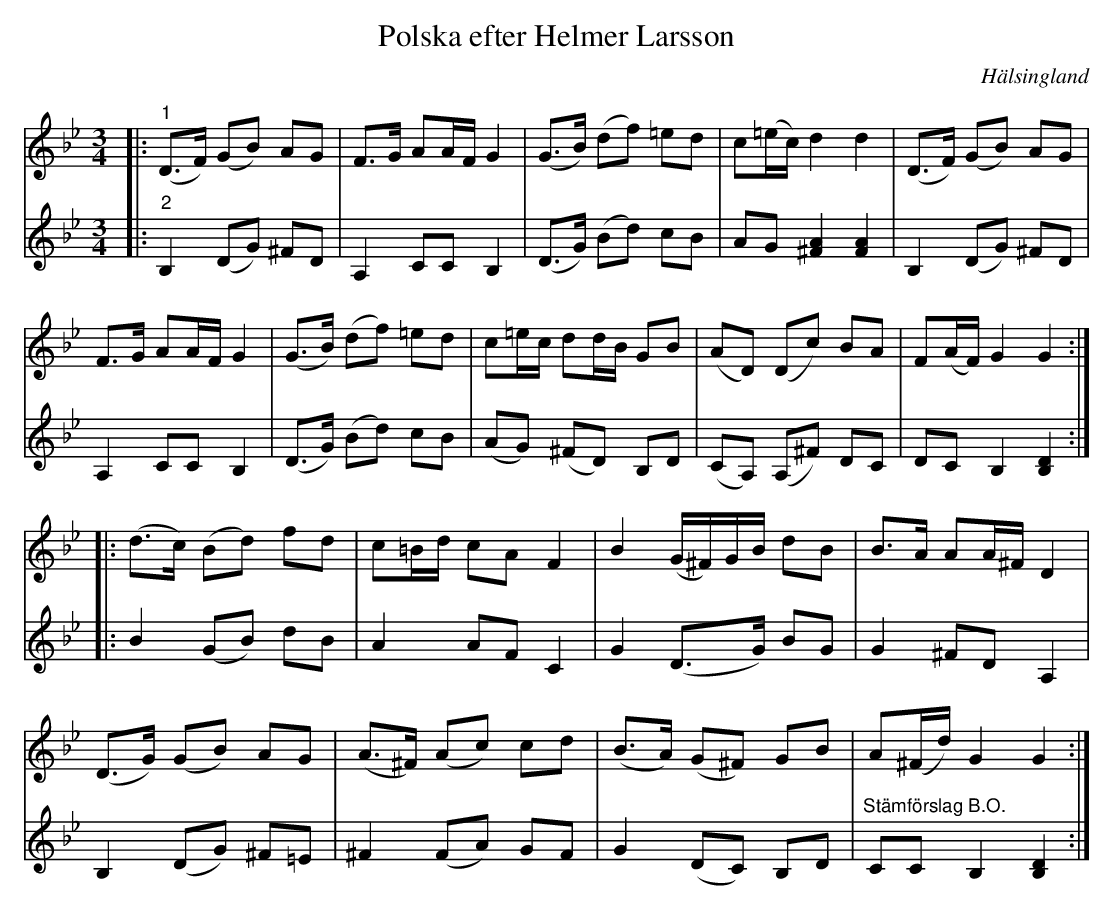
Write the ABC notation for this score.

X:1
T:Polska efter Helmer Larsson
O:Hälsingland
L:1/8
M:3/4
K:Gm
V:1
|:"^1" (D>F) (GB) AG | F>G AA/F/ G2 | (G>B) (df) =ed | c(=e/c/) d2 d2 | (D>F) (GB) AG |
 F>G AA/F/ G2 | (G>B) (df) =ed | c=e/c/ dd/B/ GB | (AD) (Dc) BA | F(A/F/) G2 G2 ::
(d>c) (Bd) fd | c=B/d/ cA F2 | B2 (G/^F/)G/B/ dB | B>A AA/^F/ D2 |
(D>G) (GB) AG | (A>^F) (Ac) cd | (B>A) (G^F) GB | A(^F/d/) G2 G2 :|
V:2
|:"^2" B,2 (DG) ^FD | A,2 CC B,2 | (D>G) (Bd) cB | AG [^FA]2 [FA]2 | B,2 (DG) ^FD |
A,2 CC B,2 | (D>G) (Bd) cB | (AG) (^FD) B,D | (CA,) (A,^F) DC | DC B,2 [B,D]2 ::
B2 (GB) dB | A2 AF C2 | G2 (D>G) BG | G2 ^FD A,2 |
B,2 (DG) ^F=E | ^F2 (FA) GF | G2 (DC) B,D | "^Stämförslag B.O." CC B,2 [B,D]2 :|
